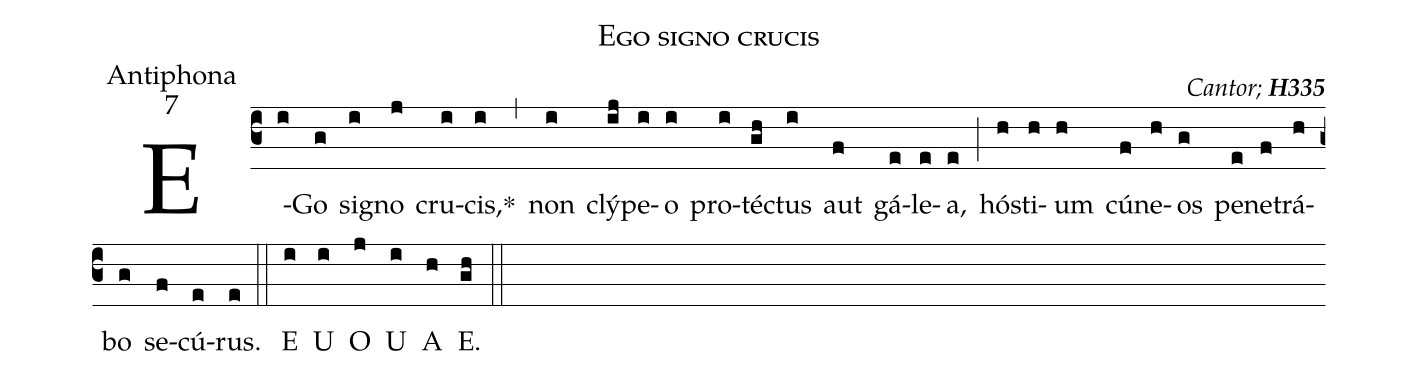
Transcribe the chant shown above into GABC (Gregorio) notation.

name:Ego signo crucis;
office-part:Antiphona;
mode:7;
commentary: {\itshape\mdseries Cantor;\/} {\bfseries H335};
%%
(c3) E(i)Go(g) si(i)gno(j) cru(i)cis,<sp>*</sp>(i) (,)
non(i) clý(ij)pe(i)o(i) pro(i)téc(gh)tus(i) aut(f) gá(e)le(e)a,(e) (;)
hó(h)sti(h)um(h) cú(f)ne(h)os(g) pe(e)ne(f)trá(h)bo(g) se(f)cú(e)rus.(e) (::)
<eu>  E(i) U(i) O(j) U(i) A(h) E.(gh) </eu> (::)
